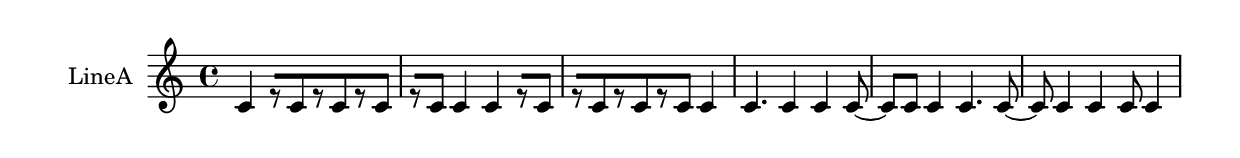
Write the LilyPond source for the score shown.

% 2017-09-13 14:55

\version "2.19.54"
\language "english"

\header {}

\layout {}

\paper {}

\score {
    \new Score <<
        \context Staff = "LineA" \with {
            \consists Horizontal_bracket_engraver
        } {
            \set Staff.instrumentName = \markup { LineA }
            \set Staff.shortInstrumentName = \markup { LineA }
            {
                \accidentalStyle modern-cautionary
                c'4
                r8 [
                c'8
                r8
                c'8
                r8
                c'8 ]
                r8 [
                c'8 ]
                c'4
                c'4
                r8 [
                c'8 ]
                r8 [
                c'8
                r8
                c'8
                r8
                c'8 ]
                c'4
                c'4.
                c'4
                c'4
                c'8 ~
                c'8 [
                c'8 ]
                c'4
                c'4.
                c'8 ~
                c'8
                c'4
                c'4
                c'8
                c'4
            }
        }
    >>
}